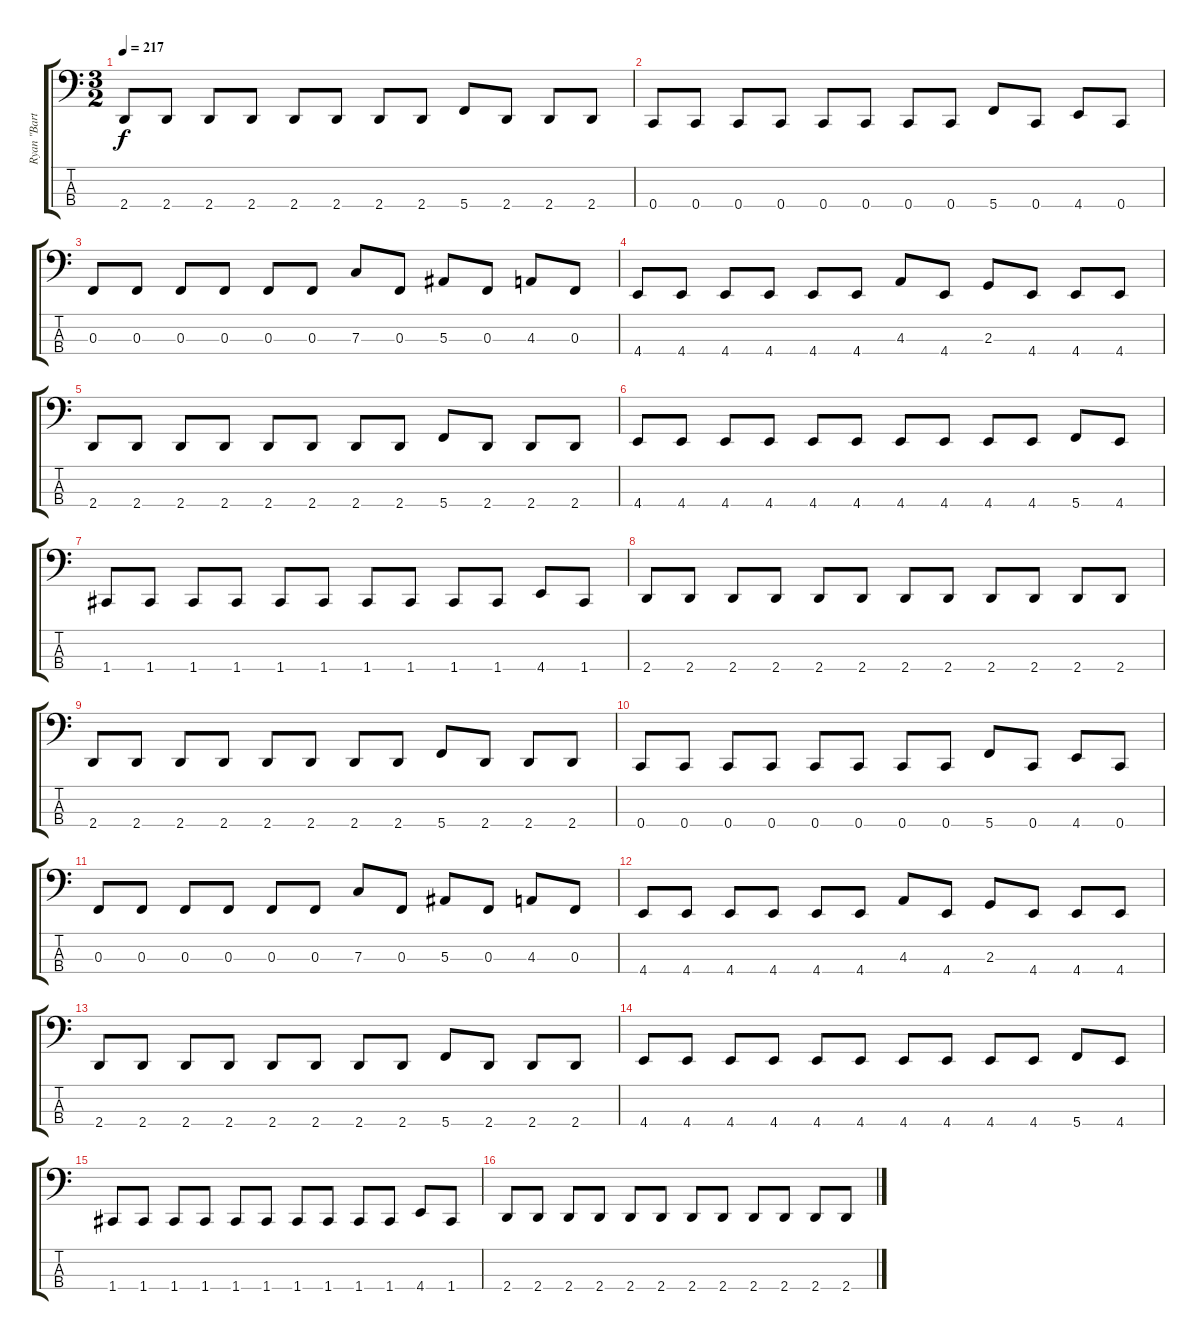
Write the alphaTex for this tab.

\track ("Ryan \"Bart\" Williams [Bass (Since 2007)]" "Ryan \"Bart") {instrument electricbassfinger}
\staff {score tabs}
\tuning (Eb2 Bb1 F1 C1) {hide}
\ts (3 2)
\tempo 217
\clef f4
\ks c
2.4.8{dy f} 2.4.8 2.4.8 2.4.8 2.4.8 2.4.8 2.4.8 2.4.8 5.4.8 2.4.8 2.4.8 2.4.8 |
0.4.8 0.4.8 0.4.8 0.4.8 0.4.8 0.4.8 0.4.8 0.4.8 5.4.8 0.4.8 4.4.8 0.4.8 |
0.3.8 0.3.8 0.3.8 0.3.8 0.3.8 0.3.8 7.3.8 0.3.8 5.3.8 0.3.8 4.3.8 0.3.8 |
4.4.8 4.4.8 4.4.8 4.4.8 4.4.8 4.4.8 4.3.8 4.4.8 2.3.8 4.4.8 4.4.8 4.4.8 |
2.4.8 2.4.8 2.4.8 2.4.8 2.4.8 2.4.8 2.4.8 2.4.8 5.4.8 2.4.8 2.4.8 2.4.8 |
4.4.8 4.4.8 4.4.8 4.4.8 4.4.8 4.4.8 4.4.8 4.4.8 4.4.8 4.4.8 5.4.8 4.4.8 |
1.4.8 1.4.8 1.4.8 1.4.8 1.4.8 1.4.8 1.4.8 1.4.8 1.4.8 1.4.8 4.4.8 1.4.8 |
2.4.8 2.4.8 2.4.8 2.4.8 2.4.8 2.4.8 2.4.8 2.4.8 2.4.8 2.4.8 2.4.8 2.4.8 |
2.4.8 2.4.8 2.4.8 2.4.8 2.4.8 2.4.8 2.4.8 2.4.8 5.4.8 2.4.8 2.4.8 2.4.8 |
0.4.8 0.4.8 0.4.8 0.4.8 0.4.8 0.4.8 0.4.8 0.4.8 5.4.8 0.4.8 4.4.8 0.4.8 |
0.3.8 0.3.8 0.3.8 0.3.8 0.3.8 0.3.8 7.3.8 0.3.8 5.3.8 0.3.8 4.3.8 0.3.8 |
4.4.8 4.4.8 4.4.8 4.4.8 4.4.8 4.4.8 4.3.8 4.4.8 2.3.8 4.4.8 4.4.8 4.4.8 |
2.4.8 2.4.8 2.4.8 2.4.8 2.4.8 2.4.8 2.4.8 2.4.8 5.4.8 2.4.8 2.4.8 2.4.8 |
4.4.8 4.4.8 4.4.8 4.4.8 4.4.8 4.4.8 4.4.8 4.4.8 4.4.8 4.4.8 5.4.8 4.4.8 |
1.4.8 1.4.8 1.4.8 1.4.8 1.4.8 1.4.8 1.4.8 1.4.8 1.4.8 1.4.8 4.4.8 1.4.8 |
2.4.8 2.4.8 2.4.8 2.4.8 2.4.8 2.4.8 2.4.8 2.4.8 2.4.8 2.4.8 2.4.8 2.4.8
